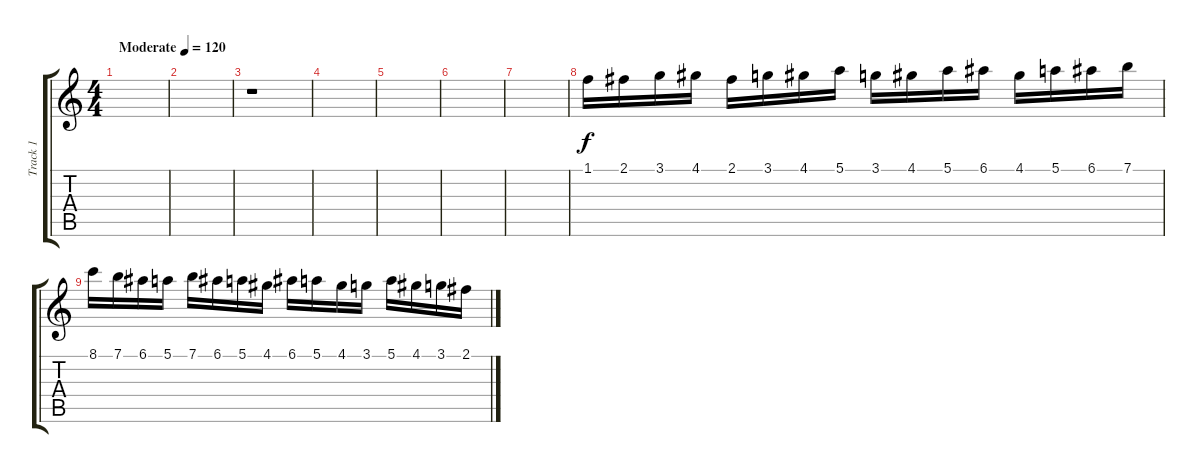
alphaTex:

\track ("Track 1" "Track 1") {instrument acousticguitarsteel}
\staff {score tabs}
\tuning (E4 B3 G3 D3 A2 E2) {hide}
\ts (4 4)
\tempo (120 "Moderate")
\clef g2
\ks c
|
|
r.1 |
|
|
|
|
1.1.16 2.1.16 3.1.16 4.1.16 2.1.16 3.1.16 4.1.16 5.1.16 3.1.16 4.1.16 5.1.16 6.1.16 4.1.16 5.1.16 6.1.16 7.1.16 |
8.1.16 7.1.16 6.1.16 5.1.16 7.1.16 6.1.16 5.1.16 4.1.16 6.1.16 5.1.16 4.1.16 3.1.16 5.1.16 4.1.16 3.1.16 2.1.16
